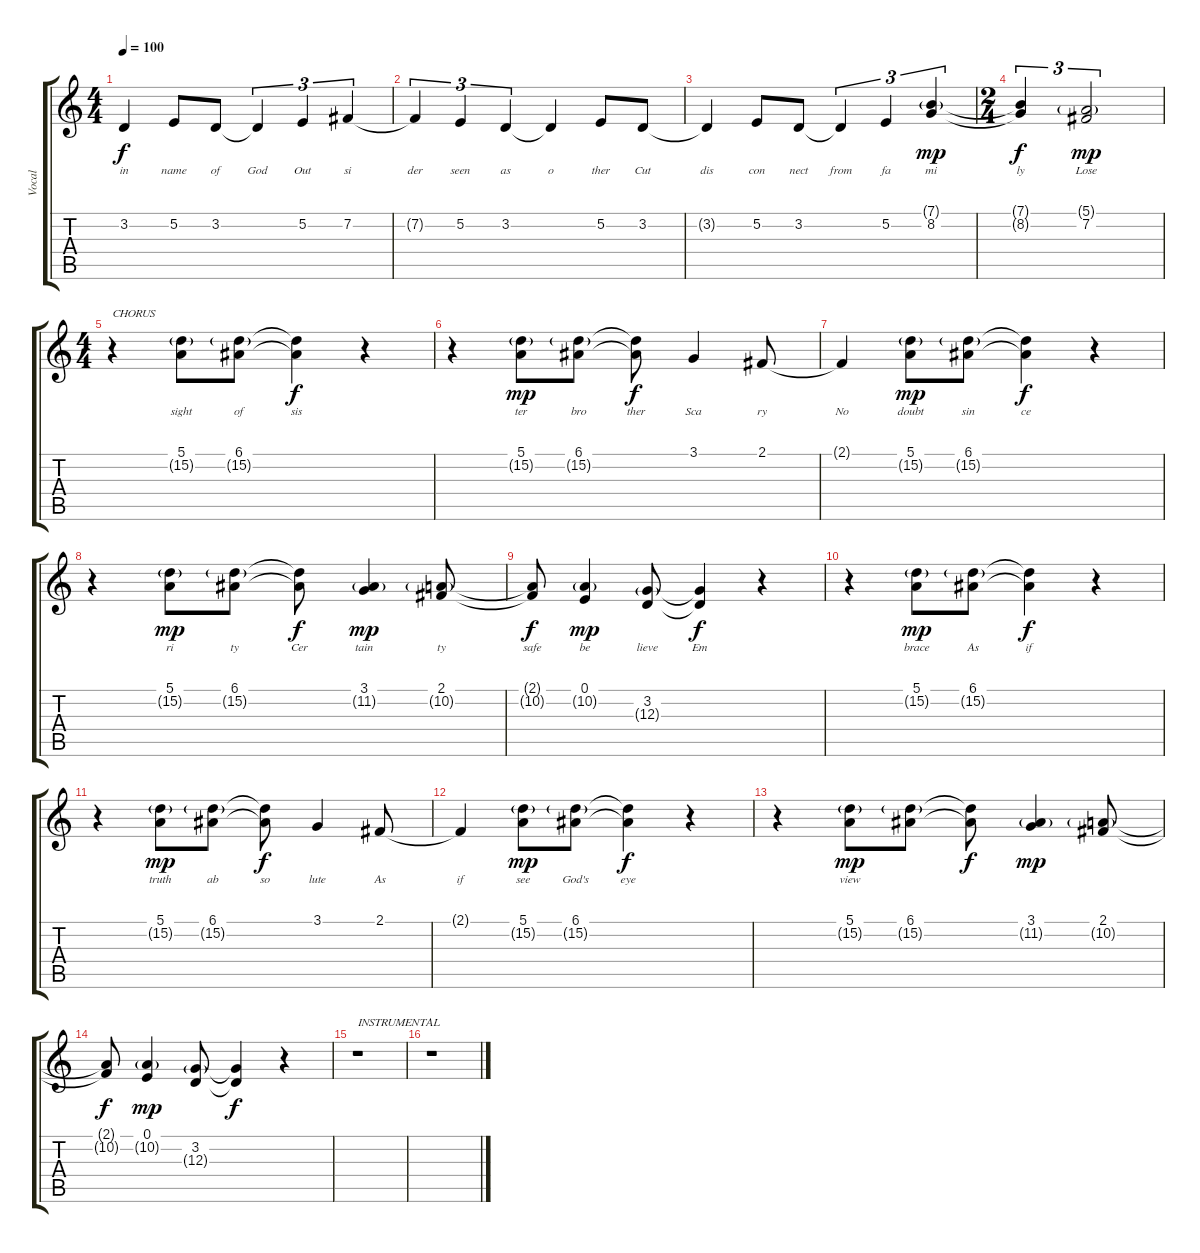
\track ("Vocal" "Vocal") {instrument acousticgrandpiano}
\staff {score tabs}
\tuning (E4 B3 G3 D3 A2 E2) {hide}
\ts (4 4)
\tempo 100
\clef g2
\ks c
3.2.4{lyrics (0 "in") lyrics (1 "") lyrics (2 "") lyrics (3 "") lyrics (4 "") dy f} 5.2.8{lyrics (0 "name") lyrics (1 "") lyrics (2 "") lyrics (3 "") lyrics (4 "")} 3.2.8{lyrics (0 "of") lyrics (1 "") lyrics (2 "") lyrics (3 "") lyrics (4 "")} 3.2{t}.4{tu (3 2) lyrics (0 "God") lyrics (1 "") lyrics (2 "") lyrics (3 "") lyrics (4 "")} 5.2.4{tu (3 2) lyrics (0 "Out") lyrics (1 "") lyrics (2 "") lyrics (3 "") lyrics (4 "")} 7.2.4{tu (3 2) lyrics (0 "si") lyrics (1 "") lyrics (2 "") lyrics (3 "") lyrics (4 "")} |
7.2{t}.4{tu (3 2) lyrics (0 "der") lyrics (1 "") lyrics (2 "") lyrics (3 "") lyrics (4 "")} 5.2.4{tu (3 2) lyrics (0 "seen") lyrics (1 "") lyrics (2 "") lyrics (3 "") lyrics (4 "")} 3.2.4{tu (3 2) lyrics (0 "as") lyrics (1 "") lyrics (2 "") lyrics (3 "") lyrics (4 "")} 3.2{t}.4{lyrics (0 "o") lyrics (1 "") lyrics (2 "") lyrics (3 "") lyrics (4 "")} 5.2.8{lyrics (0 "ther") lyrics (1 "") lyrics (2 "") lyrics (3 "") lyrics (4 "")} 3.2.8{lyrics (0 "Cut") lyrics (1 "") lyrics (2 "") lyrics (3 "") lyrics (4 "")} |
3.2{t}.4{lyrics (0 "dis") lyrics (1 "") lyrics (2 "") lyrics (3 "") lyrics (4 "")} 5.2.8{lyrics (0 "con") lyrics (1 "") lyrics (2 "") lyrics (3 "") lyrics (4 "")} 3.2.8{lyrics (0 "nect") lyrics (1 "") lyrics (2 "") lyrics (3 "") lyrics (4 "")} 3.2{t}.4{tu (3 2) lyrics (0 "from") lyrics (1 "") lyrics (2 "") lyrics (3 "") lyrics (4 "")} 5.2.4{tu (3 2) lyrics (0 "fa") lyrics (1 "") lyrics (2 "") lyrics (3 "") lyrics (4 "")} (7.1{g} 8.2).4{tu (3 2) lyrics (0 "mi") lyrics (1 "") lyrics (2 "") lyrics (3 "") lyrics (4 "") dy mp} |
\ts (2 4)
(7.1{t} 8.2{t}).4{tu (3 2) lyrics (0 "ly") lyrics (1 "") lyrics (2 "") lyrics (3 "") lyrics (4 "") dy f} (5.1{g} 7.2).2{tu (3 2) lyrics (0 "Lose") lyrics (1 "") lyrics (2 "") lyrics (3 "") lyrics (4 "") dy mp} |
\ts (4 4)
r.4{txt "CHORUS"} (5.1 15.2{g}).8{lyrics (0 "sight") lyrics (1 "") lyrics (2 "") lyrics (3 "") lyrics (4 "")} (6.1 15.2{g}).8{lyrics (0 "of") lyrics (1 "") lyrics (2 "") lyrics (3 "") lyrics (4 "")} (6.1{t} 15.2{t}).4{lyrics (0 "sis") lyrics (1 "") lyrics (2 "") lyrics (3 "") lyrics (4 "") dy f} r.4 |
r.4 (5.1 15.2{g}).8{lyrics (0 "ter") lyrics (1 "") lyrics (2 "") lyrics (3 "") lyrics (4 "") dy mp} (6.1 15.2{g}).8{lyrics (0 "bro") lyrics (1 "") lyrics (2 "") lyrics (3 "") lyrics (4 "")} (6.1{t} 15.2{t}).8{lyrics (0 "ther") lyrics (1 "") lyrics (2 "") lyrics (3 "") lyrics (4 "") dy f} 3.1.4{lyrics (0 "Sca") lyrics (1 "") lyrics (2 "") lyrics (3 "") lyrics (4 "")} 2.1.8{lyrics (0 "ry") lyrics (1 "") lyrics (2 "") lyrics (3 "") lyrics (4 "")} |
2.1{t}.4{lyrics (0 "No") lyrics (1 "") lyrics (2 "") lyrics (3 "") lyrics (4 "")} (5.1 15.2{g}).8{lyrics (0 "doubt") lyrics (1 "") lyrics (2 "") lyrics (3 "") lyrics (4 "") dy mp} (6.1 15.2{g}).8{lyrics (0 "sin") lyrics (1 "") lyrics (2 "") lyrics (3 "") lyrics (4 "")} (6.1{t} 15.2{t}).4{lyrics (0 "ce") lyrics (1 "") lyrics (2 "") lyrics (3 "") lyrics (4 "") dy f} r.4 |
r.4 (5.1 15.2{g}).8{lyrics (0 "ri") lyrics (1 "") lyrics (2 "") lyrics (3 "") lyrics (4 "") dy mp} (6.1 15.2{g}).8{lyrics (0 "ty") lyrics (1 "") lyrics (2 "") lyrics (3 "") lyrics (4 "")} (6.1{t} 15.2{t}).8{lyrics (0 "Cer") lyrics (1 "") lyrics (2 "") lyrics (3 "") lyrics (4 "") dy f} (3.1 11.2{g}).4{lyrics (0 "tain") lyrics (1 "") lyrics (2 "") lyrics (3 "") lyrics (4 "") dy mp} (2.1 10.2{g}).8{lyrics (0 "ty") lyrics (1 "") lyrics (2 "") lyrics (3 "") lyrics (4 "")} |
(2.1{t} 10.2{t}).8{lyrics (0 "safe") lyrics (1 "") lyrics (2 "") lyrics (3 "") lyrics (4 "") dy f} (0.1 10.2{g}).4{lyrics (0 "be") lyrics (1 "") lyrics (2 "") lyrics (3 "") lyrics (4 "") dy mp} (3.2 12.3{g}).8{lyrics (0 "lieve") lyrics (1 "") lyrics (2 "") lyrics (3 "") lyrics (4 "")} (3.2{t} 12.3{t}).4{lyrics (0 "Em") lyrics (1 "") lyrics (2 "") lyrics (3 "") lyrics (4 "") dy f} r.4 |
r.4 (5.1 15.2{g}).8{lyrics (0 "brace") lyrics (1 "") lyrics (2 "") lyrics (3 "") lyrics (4 "") dy mp} (6.1 15.2{g}).8{lyrics (0 "As") lyrics (1 "") lyrics (2 "") lyrics (3 "") lyrics (4 "")} (6.1{t} 15.2{t}).4{lyrics (0 "if") lyrics (1 "") lyrics (2 "") lyrics (3 "") lyrics (4 "") dy f} r.4 |
r.4 (5.1 15.2{g}).8{lyrics (0 "truth") lyrics (1 "") lyrics (2 "") lyrics (3 "") lyrics (4 "") dy mp} (6.1 15.2{g}).8{lyrics (0 "ab") lyrics (1 "") lyrics (2 "") lyrics (3 "") lyrics (4 "")} (6.1{t} 15.2{t}).8{lyrics (0 "so") lyrics (1 "") lyrics (2 "") lyrics (3 "") lyrics (4 "") dy f} 3.1.4{lyrics (0 "lute") lyrics (1 "") lyrics (2 "") lyrics (3 "") lyrics (4 "")} 2.1.8{lyrics (0 "As") lyrics (1 "") lyrics (2 "") lyrics (3 "") lyrics (4 "")} |
2.1{t}.4{lyrics (0 "if") lyrics (1 "") lyrics (2 "") lyrics (3 "") lyrics (4 "")} (5.1 15.2{g}).8{lyrics (0 "see") lyrics (1 "") lyrics (2 "") lyrics (3 "") lyrics (4 "") dy mp} (6.1 15.2{g}).8{lyrics (0 "God's") lyrics (1 "") lyrics (2 "") lyrics (3 "") lyrics (4 "")} (6.1{t} 15.2{t}).4{lyrics (0 "eye") lyrics (1 "") lyrics (2 "") lyrics (3 "") lyrics (4 "") dy f} r.4 |
r.4 (5.1 15.2{g}).8{lyrics (0 "view") lyrics (1 "") lyrics (2 "") lyrics (3 "") lyrics (4 "") dy mp} (6.1 15.2{g}).8 (6.1{t} 15.2{t}).8{dy f} (3.1 11.2{g}).4{dy mp} (2.1 10.2{g}).8 |
(2.1{t} 10.2{t}).8{dy f} (0.1 10.2{g}).4{dy mp} (3.2 12.3{g}).8 (3.2{t} 12.3{t}).4{dy f} r.4 |
r.1{txt "INSTRUMENTAL"} |
r.1
